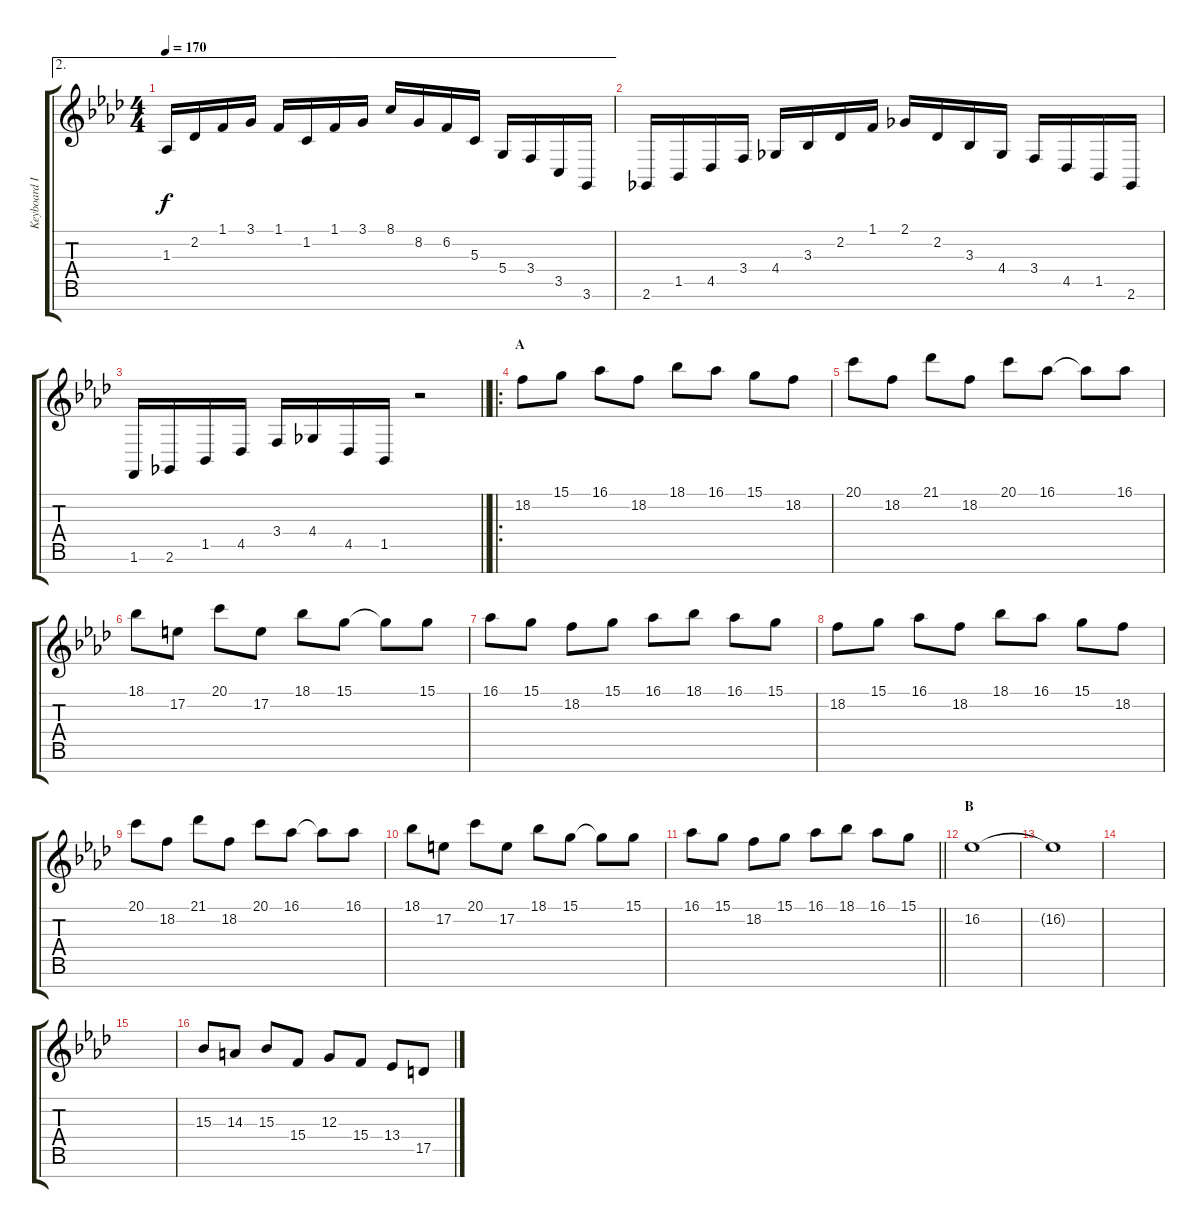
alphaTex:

\track ("Keyboard I (Lead)" "Keyboard I") {instrument pad4choir}
\staff {score tabs}
\tuning (E4 B3 G3 D3 A2 E2 B1) {hide}
\ae 2
\ts (4 4)
\tempo 170
\clef g2
\ks ab
1.3.16{dy f} 2.2.16 1.1.16 3.1.16 1.1.16 1.2.16 1.1.16 3.1.16 8.1.16 8.2.16 6.2.16 5.3.16 5.4.16 3.4.16 3.5.16 3.6.16 |
2.6.16 1.5.16 4.5.16 3.4.16 4.4.16 3.3.16 2.2.16 1.1.16 2.1.16 2.2.16 3.3.16 4.4.16 3.4.16 4.5.16 1.5.16 2.6.16 |
\barLineRight lightlight
1.6.16 2.6.16 1.5.16 4.5.16 3.4.16 4.4.16 4.5.16 1.5.16 r.2 |
\ro
\section ("" "A")
18.2.8{volume 13 instrument rockorgan} 15.1.8 16.1.8 18.2.8 18.1.8 16.1.8 15.1.8 18.2.8 |
20.1.8 18.2.8 21.1.8 18.2.8 20.1.8 16.1.8 16.1{t}.8 16.1.8 |
18.1.8 17.2.8 20.1.8 17.2.8 18.1.8 15.1.8 15.1{t}.8 15.1.8 |
16.1.8 15.1.8 18.2.8 15.1.8 16.1.8 18.1.8 16.1.8 15.1.8 |
18.2.8 15.1.8 16.1.8 18.2.8 18.1.8 16.1.8 15.1.8 18.2.8 |
20.1.8 18.2.8 21.1.8 18.2.8 20.1.8 16.1.8 16.1{t}.8 16.1.8 |
18.1.8 17.2.8 20.1.8 17.2.8 18.1.8 15.1.8 15.1{t}.8 15.1.8 |
\barLineRight lightlight
16.1.8 15.1.8 18.2.8 15.1.8 16.1.8 18.1.8 16.1.8 15.1.8 |
\section ("" "B")
16.2.1 |
16.2{t}.1 |
|
|
15.3.8 14.3.8 15.3.8 15.4.8 12.3.8 15.4.8 13.4.8 17.5.8
